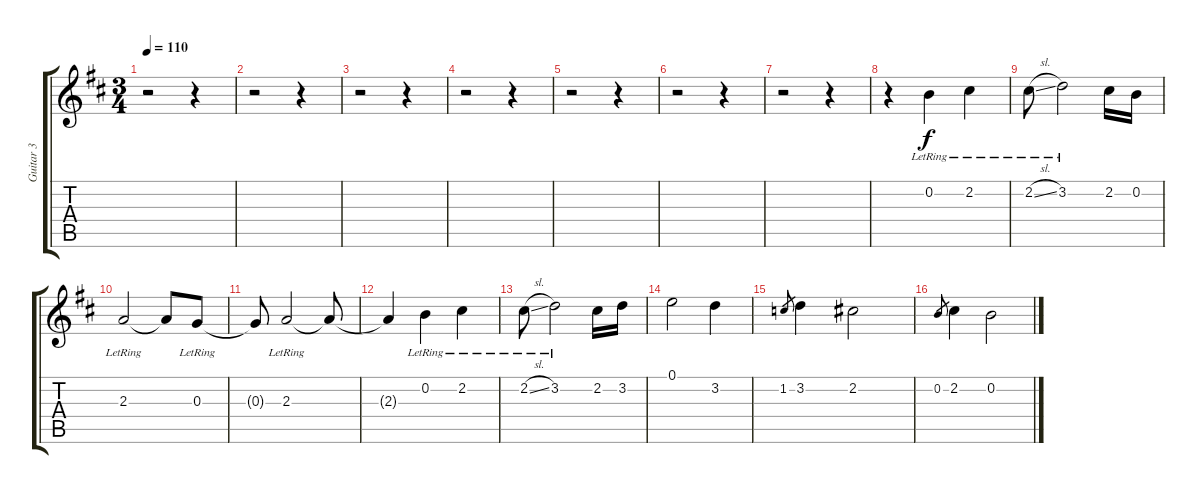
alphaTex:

\track ("Guitar 3" "Guitar 3") {instrument acousticguitarnylon}
\staff {score tabs}
\tuning (E4 B3 G3 D3 A2 E2) {hide}
\ts (3 4)
\tempo 110
\clef g2
\ks d
r.2{dy f} r.4 |
r.2 r.4 |
r.2 r.4 |
r.2 r.4 |
r.2 r.4 |
r.2 r.4 |
r.2 r.4 |
r.4 0.2{lr}.4 2.2{lr}.4 |
2.2{sl lr}.8 3.2{lr}.2 2.2.16 0.2.16 |
2.3{lr}.2 2.3{t}.8 0.3{lr}.8 |
0.3{t}.8 2.3{lr}.2 2.3{t}.8 |
2.3{t}.4 0.2{lr}.4 2.2{lr}.4 |
2.2{sl lr}.8 3.2{lr}.2 2.2.16 3.2.16 |
0.1.2 3.2.4 |
1.2.8{gr} 3.2.4 2.2.2 |
0.2.8{gr} 2.2.4 0.2.2
